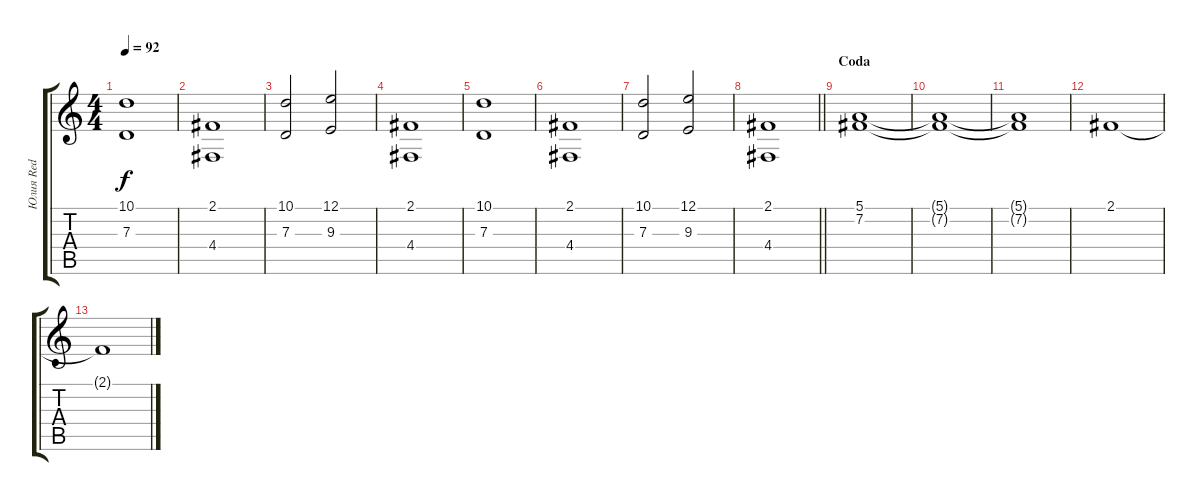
\track ("Юлия Red" "Юлия Red") {instrument stringensemble1}
\staff {score tabs}
\tuning (E4 B3 G3 D3 A2 E2) {hide}
\ts (4 4)
\tempo 92
\clef g2
\ks c
(10.1 7.3).1{dy f} |
(2.1 4.4).1 |
(10.1 7.3).2 (12.1 9.3).2 |
(2.1 4.4).1 |
(10.1 7.3).1 |
(2.1 4.4).1 |
(10.1 7.3).2 (12.1 9.3).2 |
\barLineRight lightlight
(2.1 4.4).1 |
\section ("" "Coda")
(5.1 7.2).1 |
(5.1{t} 7.2{t}).1 |
(5.1{t} 7.2{t}).1 |
2.1.1 |
2.1{t}.1
